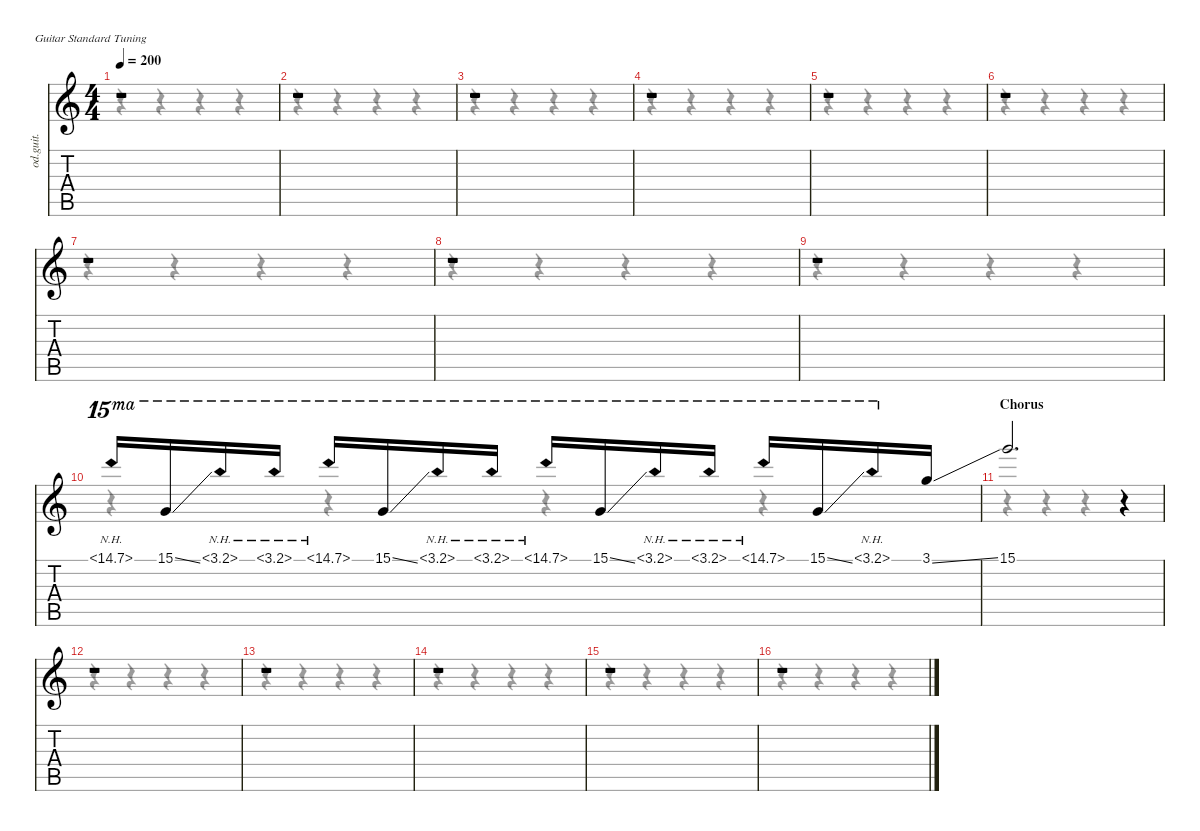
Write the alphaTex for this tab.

\defaultSystemsLayout 4
\hideDynamics
\bracketExtendMode nobrackets
\otherSystemsTrackNameOrientation horizontal
\track ("Herman Li (Lead Guitar)" "od.guit.") {instrument overdrivenguitar}
\staff {score tabs}
\tuning (E4 B3 G3 D3 A2 E2)
\voice
\ts (4 4)
\tempo 200
\clef g2
\ks c
r.1{dy f beam Up} |
r.1{beam Up} |
r.1{beam Up} |
r.1{beam Up} |
r.1{beam Up} |
r.1{beam Up} |
r.1{beam Up} |
r.1{beam Up} |
r.1{beam Up} |
15.1{nh}.16{ot 15ma dy mp beam Up} 15.1{ss}.16{ot 15ma beam Up} 3.1{nh}.16{ot 15ma beam Up} 3.1{nh}.16{ot 15ma beam Up} 15.1{nh}.16{ot 15ma beam Up} 15.1{ss}.16{ot 15ma beam Up} 3.1{nh}.16{ot 15ma beam Up} 3.1{nh}.16{ot 15ma beam Up} 15.1{nh}.16{ot 15ma beam Up} 15.1{ss}.16{ot 15ma beam Up} 3.1{nh}.16{ot 15ma beam Up} 3.1{nh}.16{ot 15ma beam Up} 15.1{nh}.16{ot 15ma beam Up} 15.1{ss}.16{ot 15ma beam Up} 3.1{nh}.16{ot 15ma beam Up} 3.1{ss}.16{beam Up} |
\section ("" "Chorus")
15.1.2{d dy f beam Up} r.4{beam Up} |
r.1{beam Up} |
r.1{beam Up} |
r.1{beam Up} |
r.1{beam Up} |
r.1{beam Up}
\voice
\clef g2
\ottava regular
\simile none
\ks c
r.4{dy mf beam Down} r.4{beam Down} r.4{beam Down} r.4{beam Down} |
r.4{beam Down} r.4{beam Down} r.4{beam Down} r.4{beam Down} |
r.4{beam Down} r.4{beam Down} r.4{beam Down} r.4{beam Down} |
r.4{beam Down} r.4{beam Down} r.4{beam Down} r.4{beam Down} |
r.4{beam Down} r.4{beam Down} r.4{beam Down} r.4{beam Down} |
r.4{beam Down} r.4{beam Down} r.4{beam Down} r.4{beam Down} |
r.4{beam Down} r.4{beam Down} r.4{beam Down} r.4{beam Down} |
r.4{beam Down} r.4{beam Down} r.4{beam Down} r.4{beam Down} |
r.4{beam Down} r.4{beam Down} r.4{beam Down} r.4{beam Down} |
r.4{beam Down} r.4{beam Down} r.4{beam Down} r.4{beam Down} |
r.4{beam Down} r.4{beam Down} r.4{beam Down} r.4{beam Down} |
r.4{beam Down} r.4{beam Down} r.4{beam Down} r.4{beam Down} |
r.4{beam Down} r.4{beam Down} r.4{beam Down} r.4{beam Down} |
r.4{beam Down} r.4{beam Down} r.4{beam Down} r.4{beam Down} |
r.4{beam Down} r.4{beam Down} r.4{beam Down} r.4{beam Down} |
r.4{beam Down} r.4{beam Down} r.4{beam Down} r.4{beam Down}
